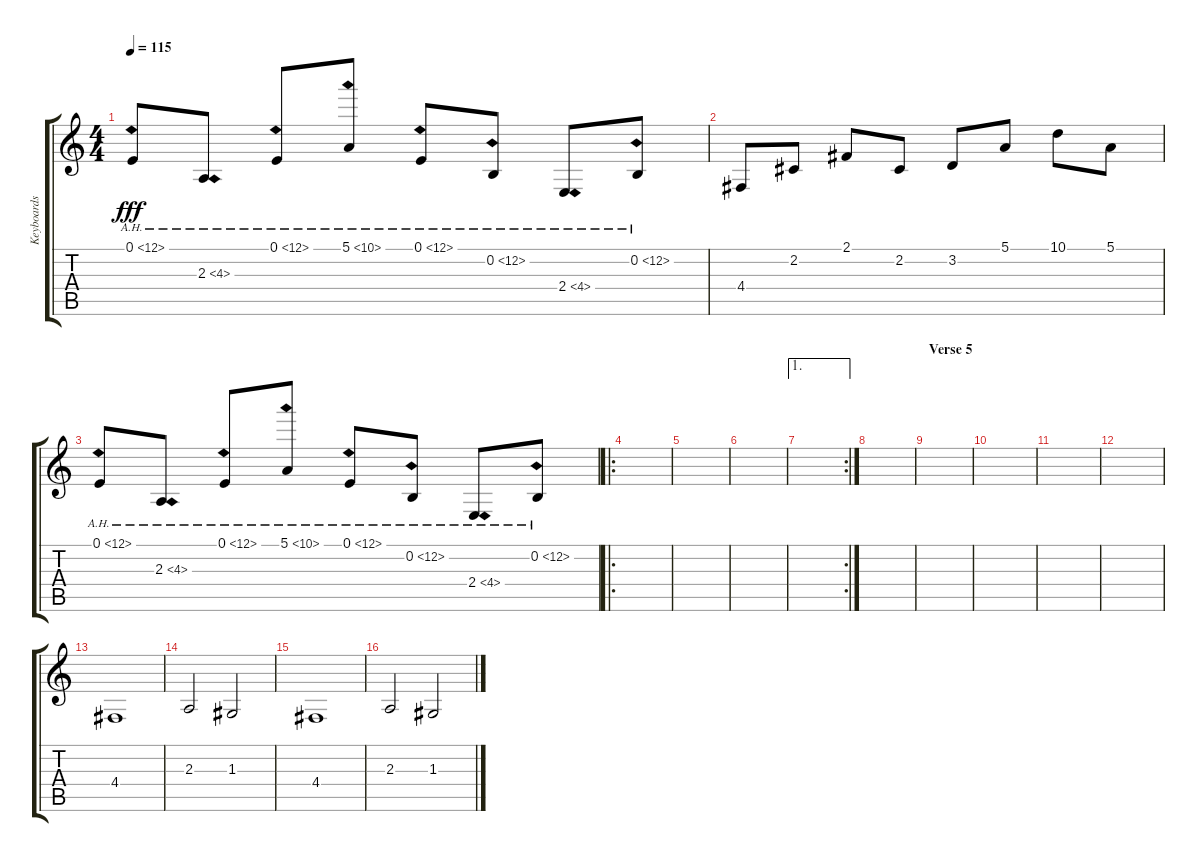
\track ("Keyboards 2" "Keyboards ") {instrument violin}
\staff {score tabs}
\tuning (E4 B3 G3 D3 A2 E2) {hide}
\ts (4 4)
\tempo 115
\clef g2
\ks c
0.1{ah 12}.8{dy fff} 2.3{ah 2}.8 0.1{ah 12}.8 5.1{ah 5}.8 0.1{ah 12}.8 0.2{ah 12}.8 2.4{ah 2}.8 0.2{ah 12}.8 |
4.4.8 2.2.8 2.1.8 2.2.8 3.2.8 5.1.8 10.1.8 5.1.8 |
0.1{ah 12}.8 2.3{ah 2}.8 0.1{ah 12}.8 5.1{ah 5}.8 0.1{ah 12}.8 0.2{ah 12}.8 2.4{ah 2}.8 0.2{ah 12}.8 |
\ro
|
|
|
\ae 1
\rc 2
|
|
\section ("" "Verse 5")
|
|
|
|
4.4.1 |
2.3.2 1.3.2 |
4.4.1 |
2.3.2 1.3.2
